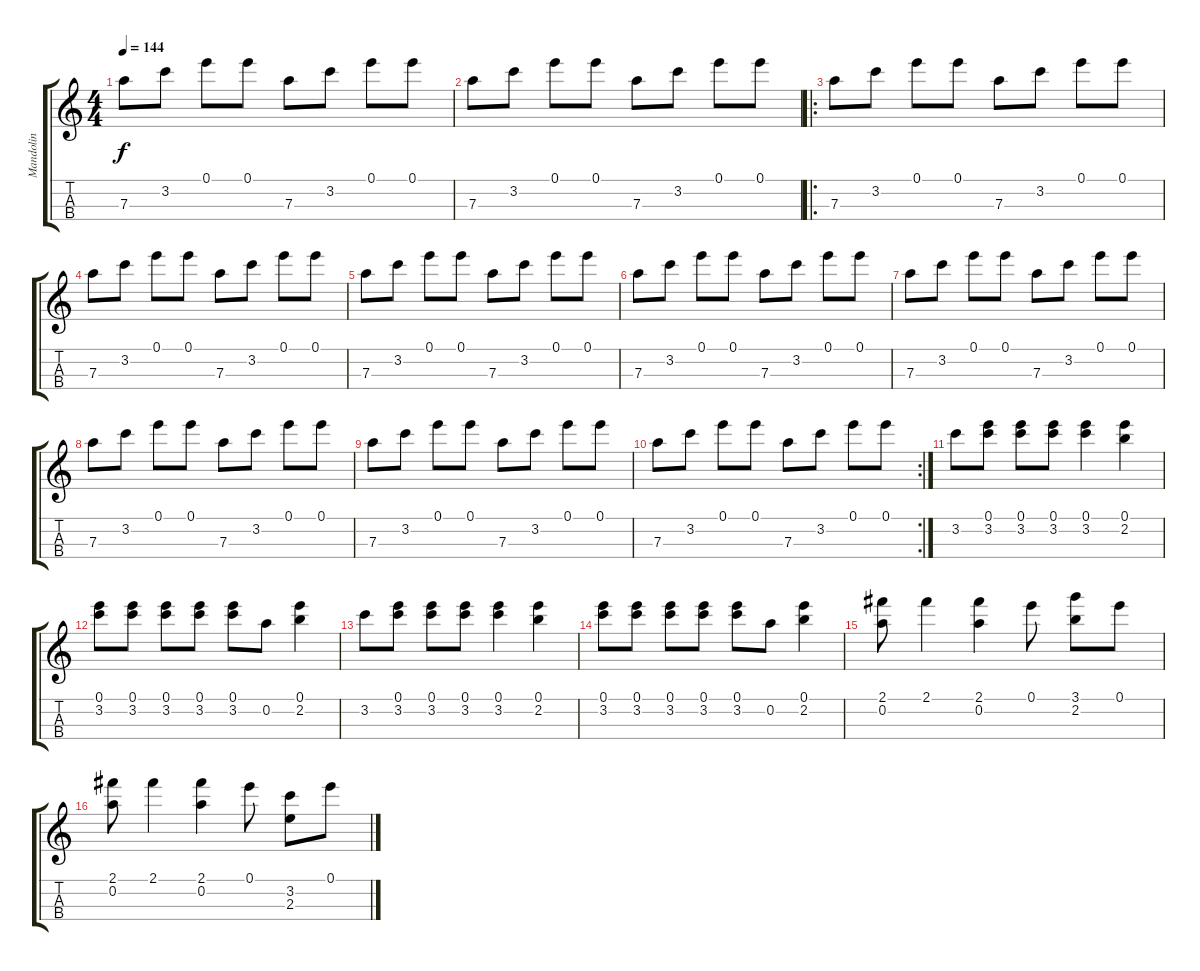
\track ("Mandolin" "Mandolin") {instrument banjo}
\staff {score tabs}
\tuning (E5 A4 D4 G3) {hide}
\displaytranspose 12
\ts (4 4)
\tempo 144
\clef g2
\ks c
7.3.8{dy f instrument banjo} 3.2.8 0.1.8 0.1.8 7.3.8 3.2.8 0.1.8 0.1.8 |
7.3.8 3.2.8 0.1.8 0.1.8 7.3.8 3.2.8 0.1.8 0.1.8 |
\ro
7.3.8 3.2.8 0.1.8 0.1.8 7.3.8 3.2.8 0.1.8 0.1.8 |
7.3.8 3.2.8 0.1.8 0.1.8 7.3.8 3.2.8 0.1.8 0.1.8 |
7.3.8 3.2.8 0.1.8 0.1.8 7.3.8 3.2.8 0.1.8 0.1.8 |
7.3.8 3.2.8 0.1.8 0.1.8 7.3.8 3.2.8 0.1.8 0.1.8 |
7.3.8 3.2.8 0.1.8 0.1.8 7.3.8 3.2.8 0.1.8 0.1.8 |
7.3.8 3.2.8 0.1.8 0.1.8 7.3.8 3.2.8 0.1.8 0.1.8 |
7.3.8 3.2.8 0.1.8 0.1.8 7.3.8 3.2.8 0.1.8 0.1.8 |
\rc 2
7.3.8 3.2.8 0.1.8 0.1.8 7.3.8 3.2.8 0.1.8 0.1.8 |
3.2.8 (0.1 3.2).8 (0.1 3.2).8 (0.1 3.2).8 (0.1 3.2).4 (0.1 2.2).4 |
(0.1 3.2).8 (0.1 3.2).8 (0.1 3.2).8 (0.1 3.2).8 (0.1 3.2).8 0.2.8 (0.1 2.2).4 |
3.2.8 (0.1 3.2).8 (0.1 3.2).8 (0.1 3.2).8 (0.1 3.2).4 (0.1 2.2).4 |
(0.1 3.2).8 (0.1 3.2).8 (0.1 3.2).8 (0.1 3.2).8 (0.1 3.2).8 0.2.8 (0.1 2.2).4 |
(2.1 0.2).8 2.1.4 (2.1 0.2).4 0.1.8 (3.1 2.2).8 0.1.8 |
(2.1 0.2).8 2.1.4 (2.1 0.2).4 0.1.8 (3.2 2.3).8 0.1.8
